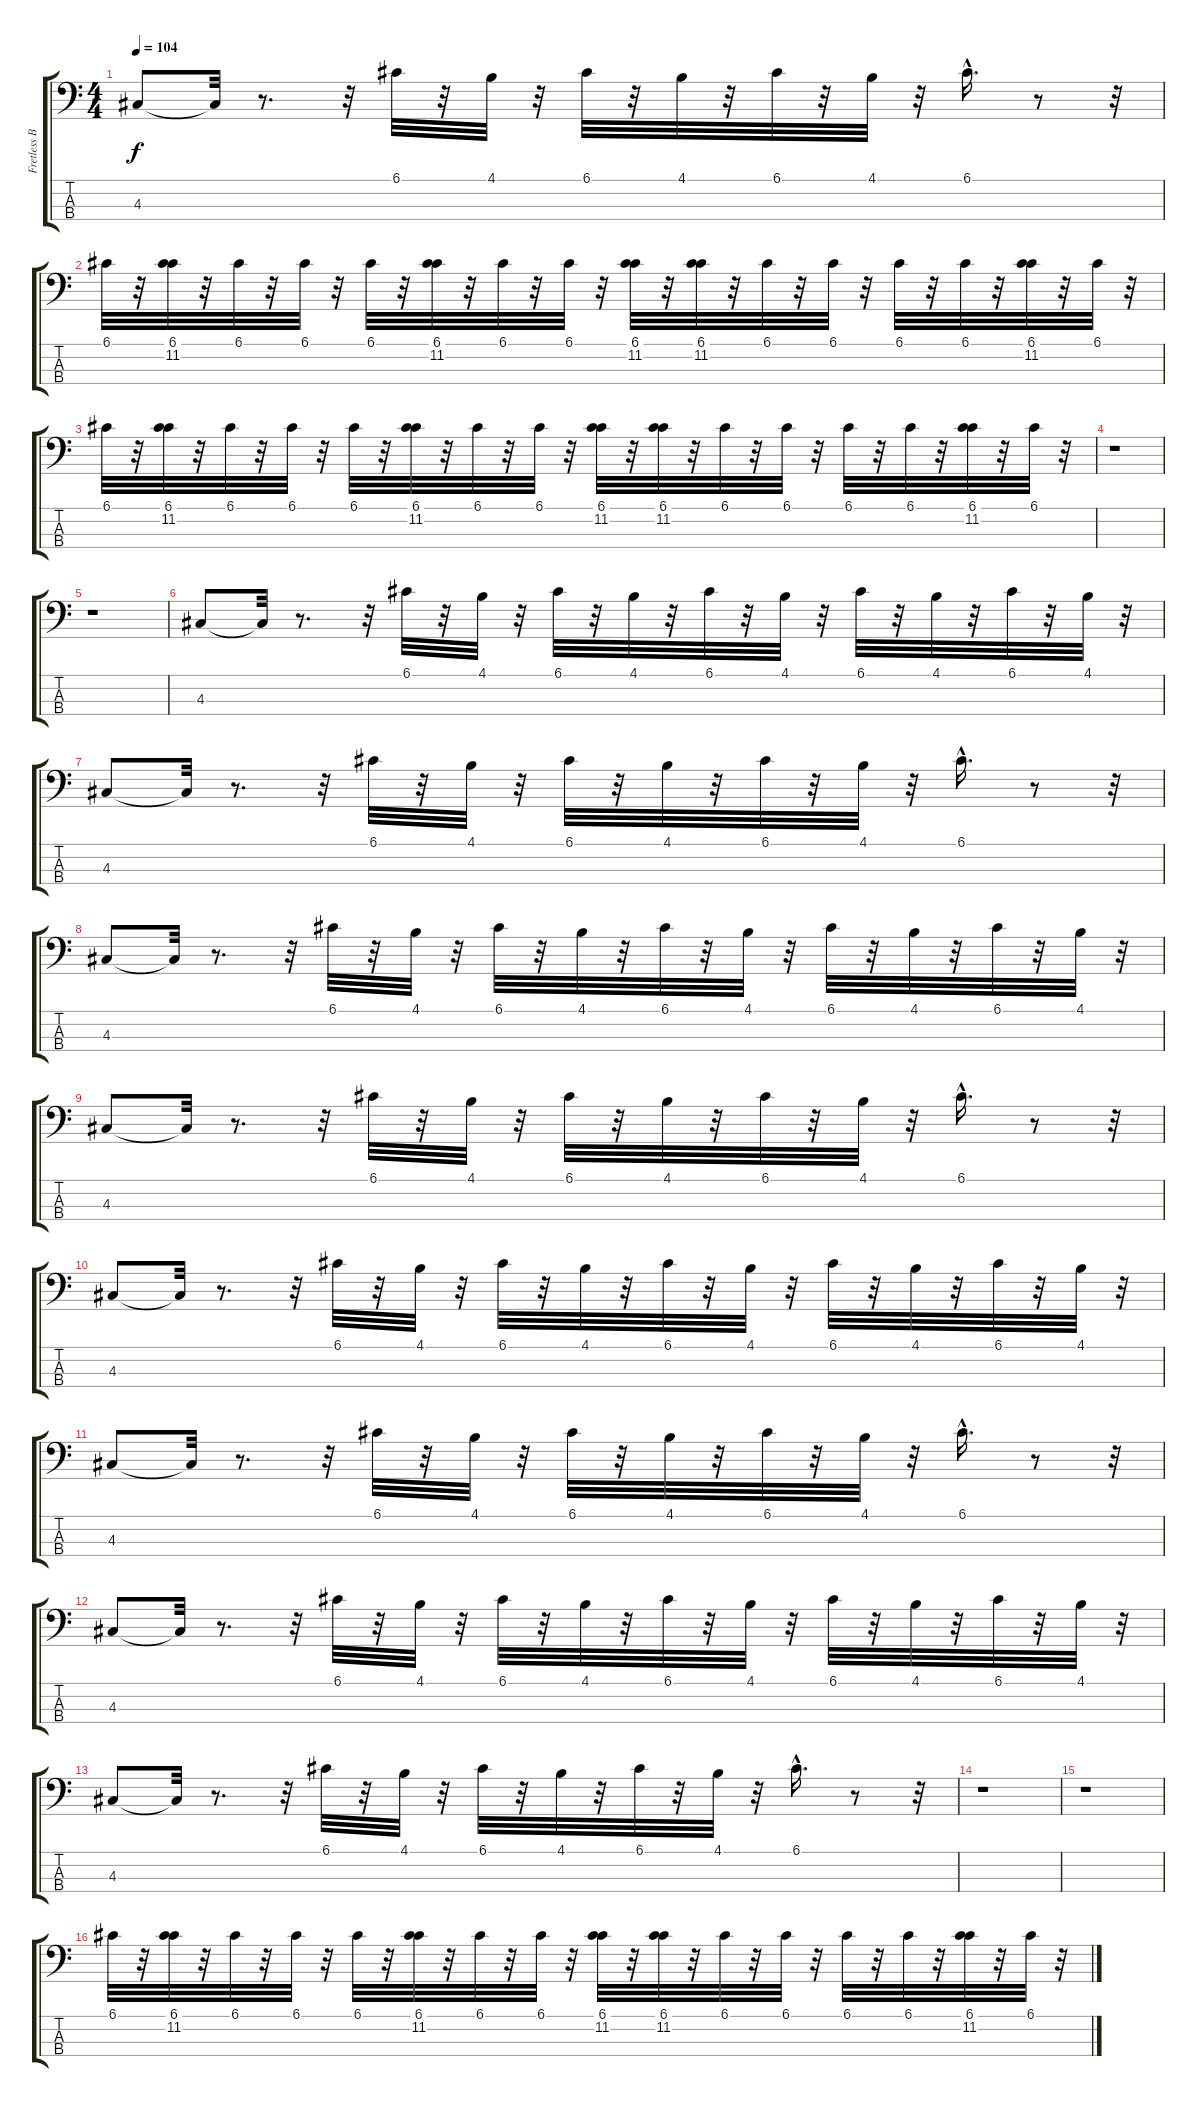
\track ("Fretless Bass - Les Claypool" "Fretless B") {instrument electricbassfinger}
\staff {score tabs}
\tuning (G2 D2 A1 E1) {hide}
\ts (4 4)
\tempo 104
\clef f4
\ks c
4.3.8{dy f} 4.3{t}.32 r.8{d} r.32 6.1.32 r.32 4.1.32 r.32 6.1.32 r.32 4.1.32 r.32 6.1.32 r.32 4.1.32 r.32 6.1{hac}.16{d} r.8 r.32 |
6.1.32 r.32 (6.1 11.2).32 r.32 6.1.32 r.32 6.1.32 r.32 6.1.32 r.32 (6.1 11.2).32 r.32 6.1.32 r.32 6.1.32 r.32 (6.1 11.2).32 r.32 (6.1 11.2).32 r.32 6.1.32 r.32 6.1.32 r.32 6.1.32 r.32 6.1.32 r.32 (6.1 11.2).32 r.32 6.1.32 r.32 |
6.1.32 r.32 (6.1 11.2).32 r.32 6.1.32 r.32 6.1.32 r.32 6.1.32 r.32 (6.1 11.2).32 r.32 6.1.32 r.32 6.1.32 r.32 (6.1 11.2).32 r.32 (6.1 11.2).32 r.32 6.1.32 r.32 6.1.32 r.32 6.1.32 r.32 6.1.32 r.32 (6.1 11.2).32 r.32 6.1.32 r.32 |
r.1 |
r.1 |
4.3.8 4.3{t}.32 r.8{d} r.32 6.1.32 r.32 4.1.32 r.32 6.1.32 r.32 4.1.32 r.32 6.1.32 r.32 4.1.32 r.32 6.1.32 r.32 4.1.32 r.32 6.1.32 r.32 4.1.32 r.32 |
4.3.8 4.3{t}.32 r.8{d} r.32 6.1.32 r.32 4.1.32 r.32 6.1.32 r.32 4.1.32 r.32 6.1.32 r.32 4.1.32 r.32 6.1{hac}.16{d} r.8 r.32 |
4.3.8 4.3{t}.32 r.8{d} r.32 6.1.32 r.32 4.1.32 r.32 6.1.32 r.32 4.1.32 r.32 6.1.32 r.32 4.1.32 r.32 6.1.32 r.32 4.1.32 r.32 6.1.32 r.32 4.1.32 r.32 |
4.3.8 4.3{t}.32 r.8{d} r.32 6.1.32 r.32 4.1.32 r.32 6.1.32 r.32 4.1.32 r.32 6.1.32 r.32 4.1.32 r.32 6.1{hac}.16{d} r.8 r.32 |
4.3.8 4.3{t}.32 r.8{d} r.32 6.1.32 r.32 4.1.32 r.32 6.1.32 r.32 4.1.32 r.32 6.1.32 r.32 4.1.32 r.32 6.1.32 r.32 4.1.32 r.32 6.1.32 r.32 4.1.32 r.32 |
4.3.8 4.3{t}.32 r.8{d} r.32 6.1.32 r.32 4.1.32 r.32 6.1.32 r.32 4.1.32 r.32 6.1.32 r.32 4.1.32 r.32 6.1{hac}.16{d} r.8 r.32 |
4.3.8 4.3{t}.32 r.8{d} r.32 6.1.32 r.32 4.1.32 r.32 6.1.32 r.32 4.1.32 r.32 6.1.32 r.32 4.1.32 r.32 6.1.32 r.32 4.1.32 r.32 6.1.32 r.32 4.1.32 r.32 |
4.3.8 4.3{t}.32 r.8{d} r.32 6.1.32 r.32 4.1.32 r.32 6.1.32 r.32 4.1.32 r.32 6.1.32 r.32 4.1.32 r.32 6.1{hac}.16{d} r.8 r.32 |
r.1 |
r.1 |
6.1.32 r.32 (6.1 11.2).32 r.32 6.1.32 r.32 6.1.32 r.32 6.1.32 r.32 (6.1 11.2).32 r.32 6.1.32 r.32 6.1.32 r.32 (6.1 11.2).32 r.32 (6.1 11.2).32 r.32 6.1.32 r.32 6.1.32 r.32 6.1.32 r.32 6.1.32 r.32 (6.1 11.2).32 r.32 6.1.32 r.32
